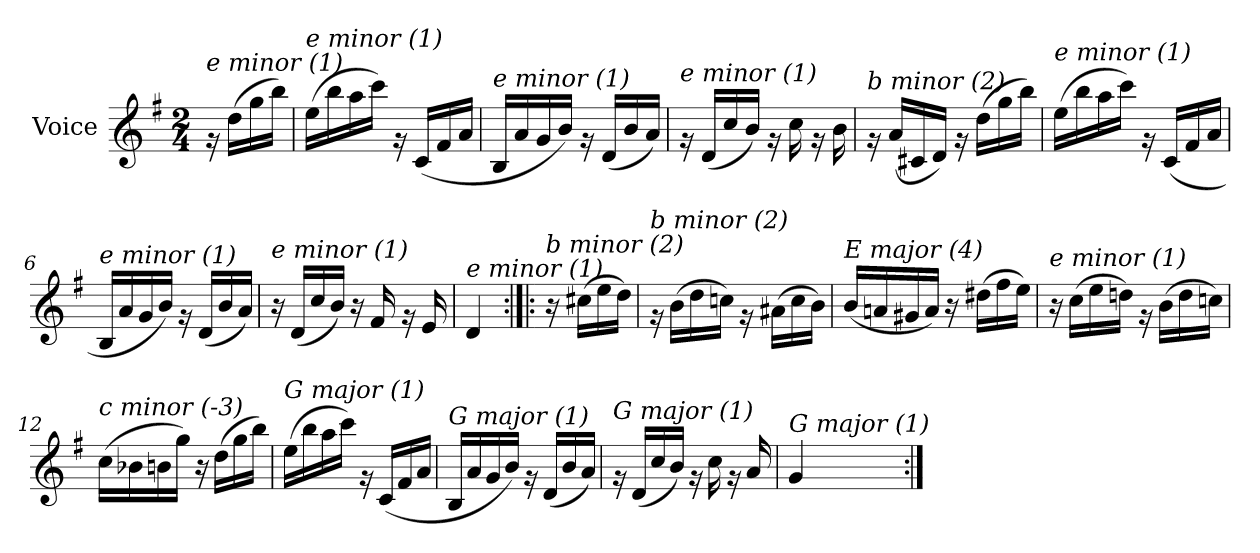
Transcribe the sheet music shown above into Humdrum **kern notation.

**kern
*part1
*staff1
*I"Voice
*clefG2
*k[f#]
*G:
*M2/4
=
!LO:TX:i:t=e minor (1)
16rg
(>16dd\LL
16gg\
16bb\JJ)
=1
!LO:TX:i:t=e minor (1)
(>16ee\LL
16bb\
16aa\
16ccc\JJ)
16rg
(<16c/LL
16f#/
16a/JJ
=2
!LO:TX:i:t=e minor (1)
16B/LL
16a/
16g/
16b/JJ)
16rg
(<16d/LL
16b/
16a/JJ)
=3
!LO:TX:i:t=e minor (1)
16rg
(<16d/LL
16cc/
16b/JJ)
16rg
16cc\
16rg
16b\
!!LO:LB:g=z
=4
!LO:TX:i:t=b minor (2)
16rg
(<16a/LL
16c#X/
16d/JJ)
16rg
(>16dd\LL
16gg\
16bb\JJ)
=5
!LO:TX:i:t=e minor (1)
(>16ee\LL
16bb\
16aa\
16ccc\JJ)
16rg
(<16c/LL
16f#/
16a/JJ
=6
!LO:TX:i:t=e minor (1)
16B/LL
16a/
16g/
16b/JJ)
16rg
(<16d/LL
16b/
16a/JJ)
=7
!LO:TX:i:t=e minor (1)
16ra
(<16d/LL
16cc/
16b/JJ)
16r
16f#/
16rg
16e/
!!LO:LB:g=z
=8
!LO:TX:i:t=e minor (1)
4d/
=8X81:|!|:
!LO:TX:i:t=b minor (2)
16r
(>16cc#X\LL
16ee\
16dd\JJ)
=9
!LO:TX:i:t=b minor (2)
16rg
(>16b\LL
16dd\
16ccn\JJ)
16rg
(>16a#X\LL
16cc\
16b\JJ)
=10
!LO:TX:i:t=E major (4)
(<16b/LL
16an/
16g#X/
16a/JJ)
16r
(>16dd#X\LL
16ff#\
16ee\JJ)
=11
!LO:TX:i:t=e minor (1)
16r
(>16cc\LL
16ee\
16ddn\JJ)
16rg
(>16b\LL
16dd\
16ccn\JJ)
!!LO:LB:g=z
=12
!LO:TX:i:t=c minor (-3)
(>16cc\LL
16b-Xi\
16b\
16gg\JJ)
16r
(>16dd\LL
16gg\
16bb\JJ)
=13
!LO:TX:i:t=G major (1)
(>16ee\LL
16bb\
16aa\
16ccc\JJ)
16rg
(<16c/LL
16f#/
16a/JJ
=14
!LO:TX:i:t=G major (1)
16B/LL
16a/
16g/
16b/JJ)
16rg
(<16d/LL
16b/
16a/JJ)
=15
!LO:TX:i:t=G major (1)
16rg
(<16d/LL
16cc/
16b/JJ)
16rg
16cc\
16rg
16a/
=16
!LO:TX:i:t=G major (1)
4g/
=:|!
*-
